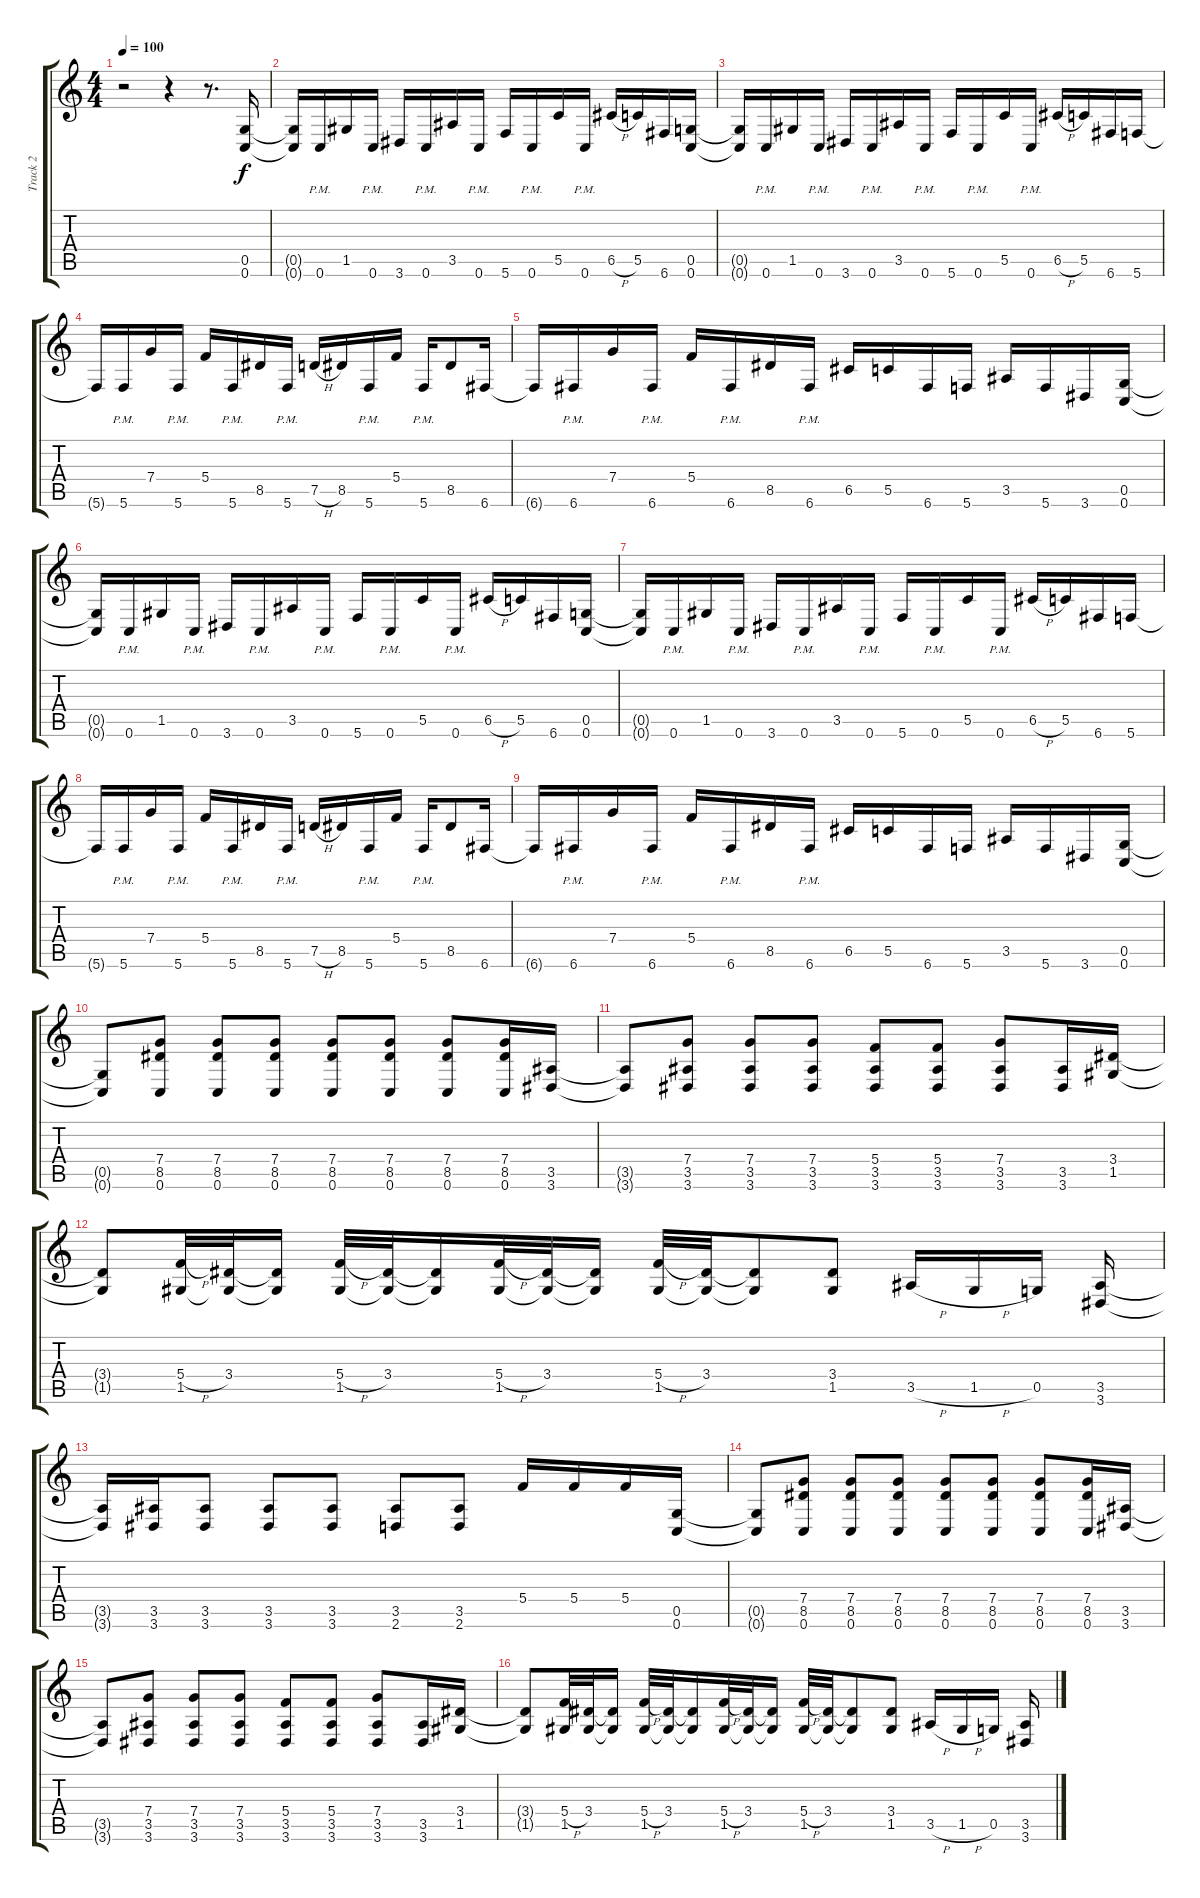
\track ("Track 2" "Track 2") {instrument overdrivenguitar}
\staff {score tabs}
\tuning (D4 A3 F3 C3 G2 C2) {hide}
\ts (4 4)
\tempo 100
\clef g2
\ks c
r.2{dy f instrument overdrivenguitar} r.4 r.8{d} (0.5 0.6).16 |
(0.5{t} 0.6{t}).16 0.6{pm}.16 1.5.16 0.6{pm}.16 3.6.16 0.6{pm}.16 3.5.16 0.6{pm}.16 5.6.16 0.6{pm}.16 5.5.16 0.6{pm}.16 6.5{h}.16 5.5.16 6.6.16 (0.5 0.6).16 |
(0.5{t} 0.6{t}).16 0.6{pm}.16 1.5.16 0.6{pm}.16 3.6.16 0.6{pm}.16 3.5.16 0.6{pm}.16 5.6.16 0.6{pm}.16 5.5.16 0.6{pm}.16 6.5{h}.16 5.5.16 6.6.16 5.6.16 |
5.6{t}.16 5.6{pm}.16 7.4.16 5.6{pm}.16 5.4.16 5.6{pm}.16 8.5.16 5.6{pm}.16 7.5{h}.16 8.5.16 5.6{pm}.16 5.4.16 5.6{pm}.16 8.5.8 6.6.16 |
6.6{t}.16 6.6{pm}.16 7.4.16 6.6{pm}.16 5.4.16 6.6{pm}.16 8.5.16 6.6{pm}.16 6.5.16 5.5.16 6.6.16 5.6.16 3.5.16 5.6.16 3.6.16 (0.5 0.6).16 |
(0.5{t} 0.6{t}).16 0.6{pm}.16 1.5.16 0.6{pm}.16 3.6.16 0.6{pm}.16 3.5.16 0.6{pm}.16 5.6.16 0.6{pm}.16 5.5.16 0.6{pm}.16 6.5{h}.16 5.5.16 6.6.16 (0.5 0.6).16 |
(0.5{t} 0.6{t}).16 0.6{pm}.16 1.5.16 0.6{pm}.16 3.6.16 0.6{pm}.16 3.5.16 0.6{pm}.16 5.6.16 0.6{pm}.16 5.5.16 0.6{pm}.16 6.5{h}.16 5.5.16 6.6.16 5.6.16 |
5.6{t}.16 5.6{pm}.16 7.4.16 5.6{pm}.16 5.4.16 5.6{pm}.16 8.5.16 5.6{pm}.16 7.5{h}.16 8.5.16 5.6{pm}.16 5.4.16 5.6{pm}.16 8.5.8 6.6.16 |
6.6{t}.16 6.6{pm}.16 7.4.16 6.6{pm}.16 5.4.16 6.6{pm}.16 8.5.16 6.6{pm}.16 6.5.16 5.5.16 6.6.16 5.6.16 3.5.16 5.6.16 3.6.16 (0.5 0.6).16 |
(0.5{t} 0.6{t}).8 (7.4 8.5 0.6).8 (7.4 8.5 0.6).8 (7.4 8.5 0.6).8 (7.4 8.5 0.6).8 (7.4 8.5 0.6).8 (7.4 8.5 0.6).8 (7.4 8.5 0.6).16 (3.5 3.6).16 |
(3.5{t} 3.6{t}).8 (7.4 3.5 3.6).8 (7.4 3.5 3.6).8 (7.4 3.5 3.6).8 (5.4 3.5 3.6).8 (5.4 3.5 3.6).8 (7.4 3.5 3.6).8 (3.5 3.6).16 (3.4 1.5).16 |
(3.4{t} 1.5{t}).8 (5.4{h} 1.5).32 (3.4 1.5{t}).32 (3.4{t} 1.5{t}).16 (5.4{h} 1.5).32 (3.4 1.5{t}).32 (3.4{t} 1.5{t}).16 (5.4{h} 1.5).32 (3.4 1.5{t}).32 (3.4{t} 1.5{t}).16 (5.4{h} 1.5).32 (3.4 1.5{t}).32 (3.4{t} 1.5{t}).8 (3.4 1.5).8 3.5{h}.16 1.5{h}.16 0.5.16 (3.5 3.6).16 |
(3.5{t} 3.6{t}).16 (3.5 3.6).16 (3.5 3.6).8 (3.5 3.6).8 (3.5 3.6).8 (3.5 2.6).8 (3.5 2.6).8 5.4.16 5.4.16 5.4.16 (0.5 0.6).16 |
(0.5{t} 0.6{t}).8 (7.4 8.5 0.6).8 (7.4 8.5 0.6).8 (7.4 8.5 0.6).8 (7.4 8.5 0.6).8 (7.4 8.5 0.6).8 (7.4 8.5 0.6).8 (7.4 8.5 0.6).16 (3.5 3.6).16 |
(3.5{t} 3.6{t}).8 (7.4 3.5 3.6).8 (7.4 3.5 3.6).8 (7.4 3.5 3.6).8 (5.4 3.5 3.6).8 (5.4 3.5 3.6).8 (7.4 3.5 3.6).8 (3.5 3.6).16 (3.4 1.5).16 |
(3.4{t} 1.5{t}).8 (5.4{h} 1.5).32 (3.4 1.5{t}).32 (3.4{t} 1.5{t}).16 (5.4{h} 1.5).32 (3.4 1.5{t}).32 (3.4{t} 1.5{t}).16 (5.4{h} 1.5).32 (3.4 1.5{t}).32 (3.4{t} 1.5{t}).16 (5.4{h} 1.5).32 (3.4 1.5{t}).32 (3.4{t} 1.5{t}).8 (3.4 1.5).8 3.5{h}.16 1.5{h}.16 0.5.16 (3.5 3.6).16
